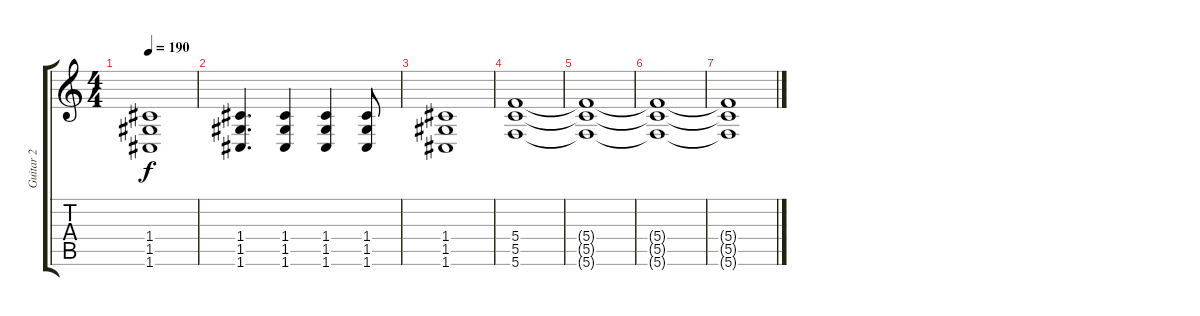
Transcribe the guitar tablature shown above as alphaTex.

\track ("Guitar 2" "Guitar 2") {instrument distortionguitar}
\staff {score tabs}
\tuning (D4 A3 F3 C3 G2 C2) {hide}
\ts (4 4)
\tempo 190
\clef g2
\ks c
(1.4{t} 1.5{t} 1.6{t}).1{dy f} |
(1.4 1.5 1.6).4{d} (1.4 1.5 1.6).4 (1.4 1.5 1.6).4 (1.4 1.5 1.6).8 |
(1.4 1.5 1.6).1 |
(5.4 5.5 5.6).1{volume 0} |
(5.4{t} 5.5{t} 5.6{t}).1 |
(5.4{t} 5.5{t} 5.6{t}).1 |
(5.4{t} 5.5{t} 5.6{t}).1
